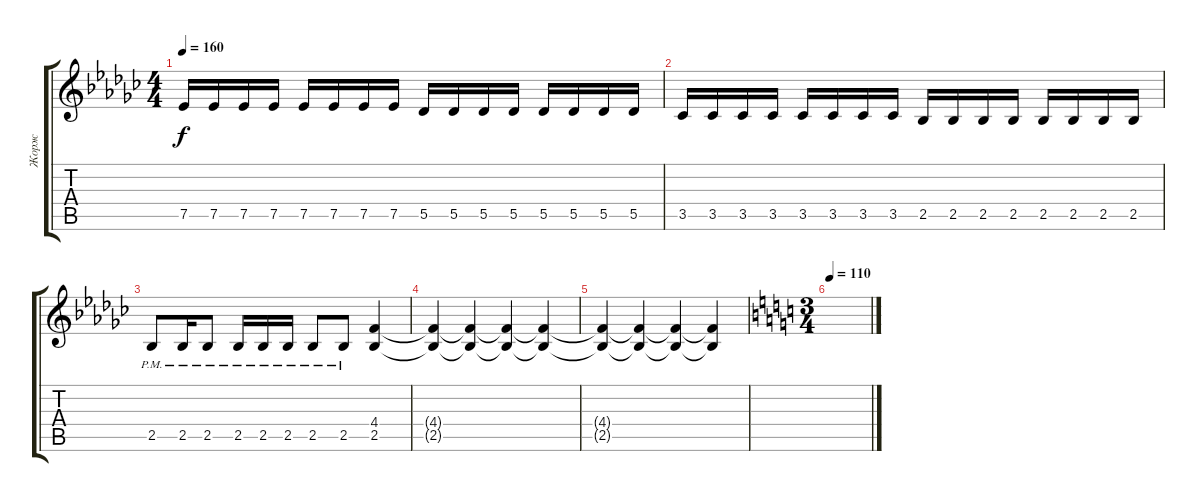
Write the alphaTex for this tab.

\track ("Жорж" "Жорж") {instrument distortionguitar}
\staff {score tabs}
\tuning (Eb4 Bb3 Gb3 Db3 Ab2 Eb2) {hide}
\ts (4 4)
\tempo 160
\clef g2
\ks ebminor
7.5.16{dy f} 7.5.16 7.5.16 7.5.16 7.5.16 7.5.16 7.5.16 7.5.16 5.5.16 5.5.16 5.5.16 5.5.16 5.5.16 5.5.16 5.5.16 5.5.16 |
3.5.16 3.5.16 3.5.16 3.5.16 3.5.16 3.5.16 3.5.16 3.5.16 2.5.16 2.5.16 2.5.16 2.5.16 2.5.16 2.5.16 2.5.16 2.5.16 |
2.5{pm}.8 2.5{pm}.16 2.5{pm}.8 2.5{pm}.16 2.5{pm}.16 2.5{pm}.16 2.5{pm}.8 2.5{pm}.8 (4.4 2.5).4 |
(4.4{t} 2.5{t}).4{volume 12} (4.4{t} 2.5{t}).4{volume 10} (4.4{t} 2.5{t}).4{volume 8} (4.4{t} 2.5{t}).4{volume 6} |
(4.4{t} 2.5{t}).4{volume 5} (4.4{t} 2.5{t}).4{volume 4} (4.4{t} 2.5{t}).4{volume 2} (4.4{t} 2.5{t}).4 |
\ts (3 4)
\tempo 110
\ks c
